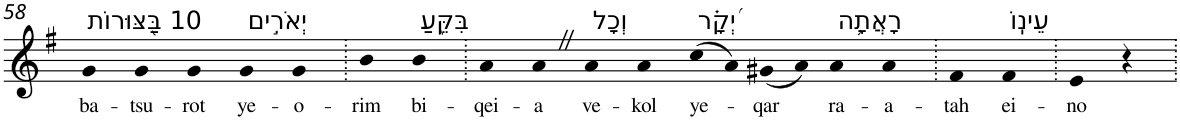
**kern	**text
*part1	*part1
*staff1	*staff1
*I"Piano	*
*I'Pno	*
!!LO:PB:g=z
*clefG2	*
*k[f#]	*
*G:	*
=58	=58
!LO:TX:a:t=10 בַּ֭צּוּרוֹת	!
!	!LO:LY:b
4g	ba-
!	!LO:LY:b
4g	-tsu-
!	!LO:LY:b
4g	-rot
!LO:TX:a:t=יְאֹרִ֣ים	!
!	!LO:LY:b
4g	ye-
!	!LO:LY:b
4g	-o-
=59.	=59.
!	!LO:LY:b
4b	-rim
!LO:TX:a:t=בִּקֵּ֑עַ	!
!	!LO:LY:b
4b	bi-
=60.	=60.
!	!LO:LY:b
4a	-qei-
!	!LO:LY:b
4aZ	-a
!LO:TX:a:t=וְכָל	!
!	!LO:LY:b
4a	ve-
!	!LO:LY:b
4a	-kol
!LO:TX:a:t=יְ֝קָ֗ר	!
!	!LO:LY:b
(8cc	ye-
8a)	.
!	!LO:LY:b
(8g#X	-qar
8a)	.
!LO:TX:a:t=רָאֲתָ֥ה	!
!	!LO:LY:b
4a	ra-
!	!LO:LY:b
4a	-a-
=61.	=61.
!	!LO:LY:b
4f#	-tah
!LO:TX:a:t=עֵינֽוֹ	!
!	!LO:LY:b
4f#	ei-
=62.	=62.
!	!LO:LY:b
4e	-no
4r	.
=.	=.
*-	*-
